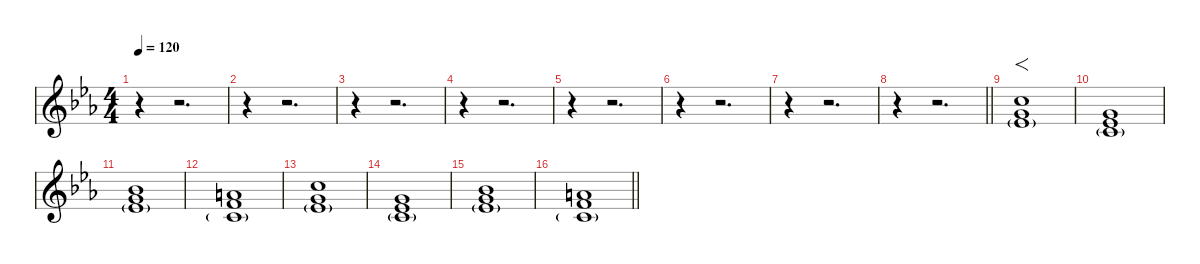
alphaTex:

\defaultSystemsLayout 4
\hideDynamics
\bracketExtendMode nobrackets
\singleTrackTrackNamePolicy hidden
\multiTrackTrackNamePolicy hidden
\firstSystemTrackNameMode fullname
\otherSystemsTrackNameOrientation horizontal
\track ("Synth" "vln.") {instrument stringensemble1}
\staff {score}
\tuning (E4 C4 G3 C3 G2 C2)
\ts (4 4)
\beaming (8 2 2 2 2)
\tempo 120
\clef g2
\ks cminor
r.4{dy f instrument stringensemble1 beam Down} r.2{d beam Down} |
r.4{beam Down} r.2{d beam Down} |
r.4{beam Down} r.2{d beam Down} |
r.4{beam Down} r.2{d beam Down} |
r.4{beam Down} r.2{d beam Down} |
r.4{beam Down} r.2{d beam Down} |
r.4{beam Down} r.2{d beam Down} |
\barLineRight lightlight
r.4{beam Down} r.2{d beam Down} |
(8.1{acc forcenatural} 7.2{acc forcenatural} 8.3{g acc b}).1{f beam Up} |
(3.1{acc forcenatural} 3.2{acc b} 5.3{g acc forcenatural}).1{beam Up} |
(6.1{acc b} 7.2{acc forcenatural} 8.3{g acc b}).1{beam Up} |
(5.1{acc forcenatural} 5.2{acc forcenatural} 5.3{g acc forcenatural}).1{beam Up} |
(8.1{acc forcenatural} 7.2{acc forcenatural} 8.3{g acc b}).1{beam Up} |
(3.1{acc forcenatural} 3.2{acc b} 5.3{g acc forcenatural}).1{beam Up} |
(6.1{acc b} 7.2{acc forcenatural} 8.3{g acc b}).1{beam Up} |
\barLineRight lightlight
(5.1{acc forcenatural} 5.2{acc forcenatural} 5.3{g acc forcenatural}).1{beam Up}
